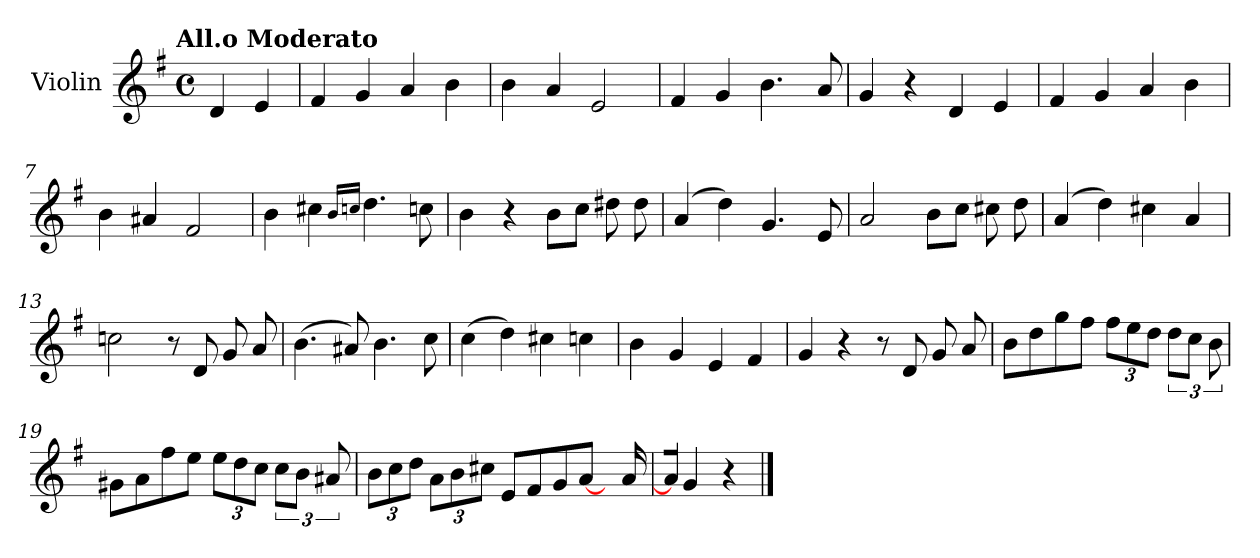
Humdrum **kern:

**kern
*part1
*staff1
*I"Violin
*I'Vln.
*clefG2
*k[f#]
!!LO:TX:omd:t=All.o Moderato
*M4/4
*met(c)
*MM114
=1
4d/
4e/
=2
4f#/
4g/
4a/
4b\
=3
4b\
4a/
2e/
=4
4f#/
4g/
4.b\
8a/
=5
4g/
4r
4d/
4e/
=6
4f#/
4g/
4a/
4b\
=7
4b\
4a#X/
2f#/
!!LO:LB:g=z
=8
4b\
4cc#X\
16qqb/LL
16qqccn/JJ
4.dd\
8cc\
=9
4b\
4r
8b\L
8cc\J
8dd#X\
8dd#\
=10
(>4a/
4dd\)
4.g/
8e/
=11
2a/
8b\L
8cc\J
8cc#X\
8dd\
=12
(>4a/
4dd\)
4cc#X\
4a/
=13
2ccn\
8r
8d/
8g/
8a/
!!LO:LB:g=z
=14
(>4.b\
8a#X/)
4.b\
8cc\
=15
(>4cc\
4dd\)
4cc#X\
4ccn\
=16
4b\
4g/
4e/
4f#/
=17
4g/
4r
8r
8d/
8g/
8a/
=18
8b\L
8dd\
8gg\
8ff#\J
*Xbrackettup
12ff#\L
12ee\
12dd\J
*brackettup
12dd\L
12cc\J
12b\
!!LO:LB:g=z
=19
8g#X\L
8a\
8ff#\
8ee\J
*Xbrackettup
12ee\L
12dd\
12cc\J
*brackettup
12cc\L
12b\J
12a#X/
=20
*Xbrackettup
12b\L
12cc\
12dd\J
12a\L
12b\
12cc#X\J
8e/L
8f#/
8g/
[8a/J
16ryy
16a/
=21
16a/J]
4g/
4r
==
*-
